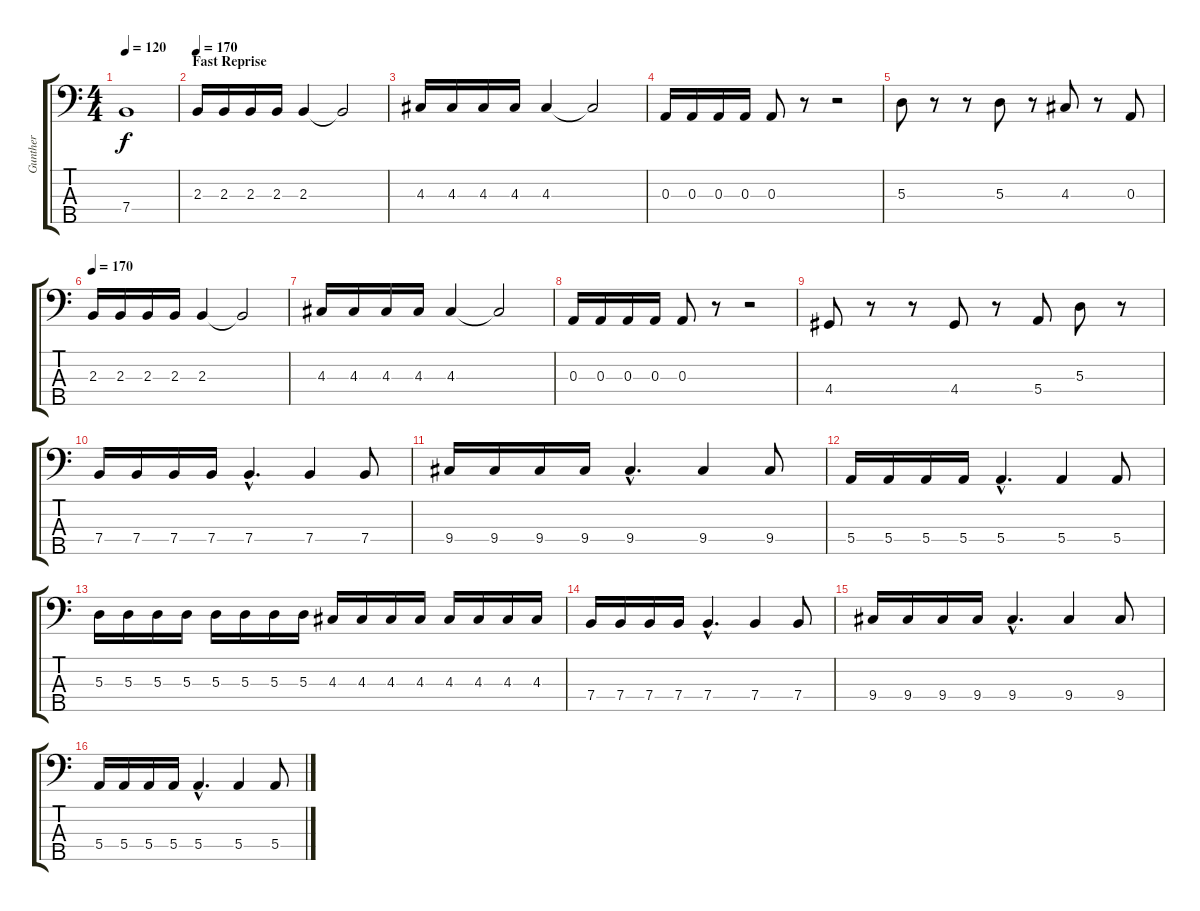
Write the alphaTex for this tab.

\track ("Gunther" "Gunther") {instrument electricbasspick}
\staff {score tabs}
\tuning (G2 D2 A1 E1 B0) {hide}
\ts (4 4)
\tempo 120
\clef f4
\ks c
7.4.1{dy f} |
\section ("" "Fast Reprise")
\tempo 170
2.3.16 2.3.16 2.3.16 2.3.16 2.3.4 2.3{t}.2 |
4.3.16 4.3.16 4.3.16 4.3.16 4.3.4 4.3{t}.2 |
0.3.16 0.3.16 0.3.16 0.3.16 0.3.8 r.8 r.2 |
5.3.8 r.8 r.8 5.3.8 r.8 4.3.8 r.8 0.3.8 |
\tempo 170
2.3.16 2.3.16 2.3.16 2.3.16 2.3.4 2.3{t}.2 |
4.3.16 4.3.16 4.3.16 4.3.16 4.3.4 4.3{t}.2 |
0.3.16 0.3.16 0.3.16 0.3.16 0.3.8 r.8 r.2 |
4.4.8 r.8 r.8 4.4.8 r.8 5.4.8 5.3.8 r.8 |
7.4.16 7.4.16 7.4.16 7.4.16 7.4{hac}.4{d} 7.4.4 7.4.8 |
9.4.16 9.4.16 9.4.16 9.4.16 9.4{hac}.4{d} 9.4.4 9.4.8 |
5.4.16 5.4.16 5.4.16 5.4.16 5.4{hac}.4{d} 5.4.4 5.4.8 |
5.3.16 5.3.16 5.3.16 5.3.16 5.3.16 5.3.16 5.3.16 5.3.16 4.3.16 4.3.16 4.3.16 4.3.16 4.3.16 4.3.16 4.3.16 4.3.16 |
7.4.16 7.4.16 7.4.16 7.4.16 7.4{hac}.4{d} 7.4.4 7.4.8 |
9.4.16 9.4.16 9.4.16 9.4.16 9.4{hac}.4{d} 9.4.4 9.4.8 |
5.4.16 5.4.16 5.4.16 5.4.16 5.4{hac}.4{d} 5.4.4 5.4.8
